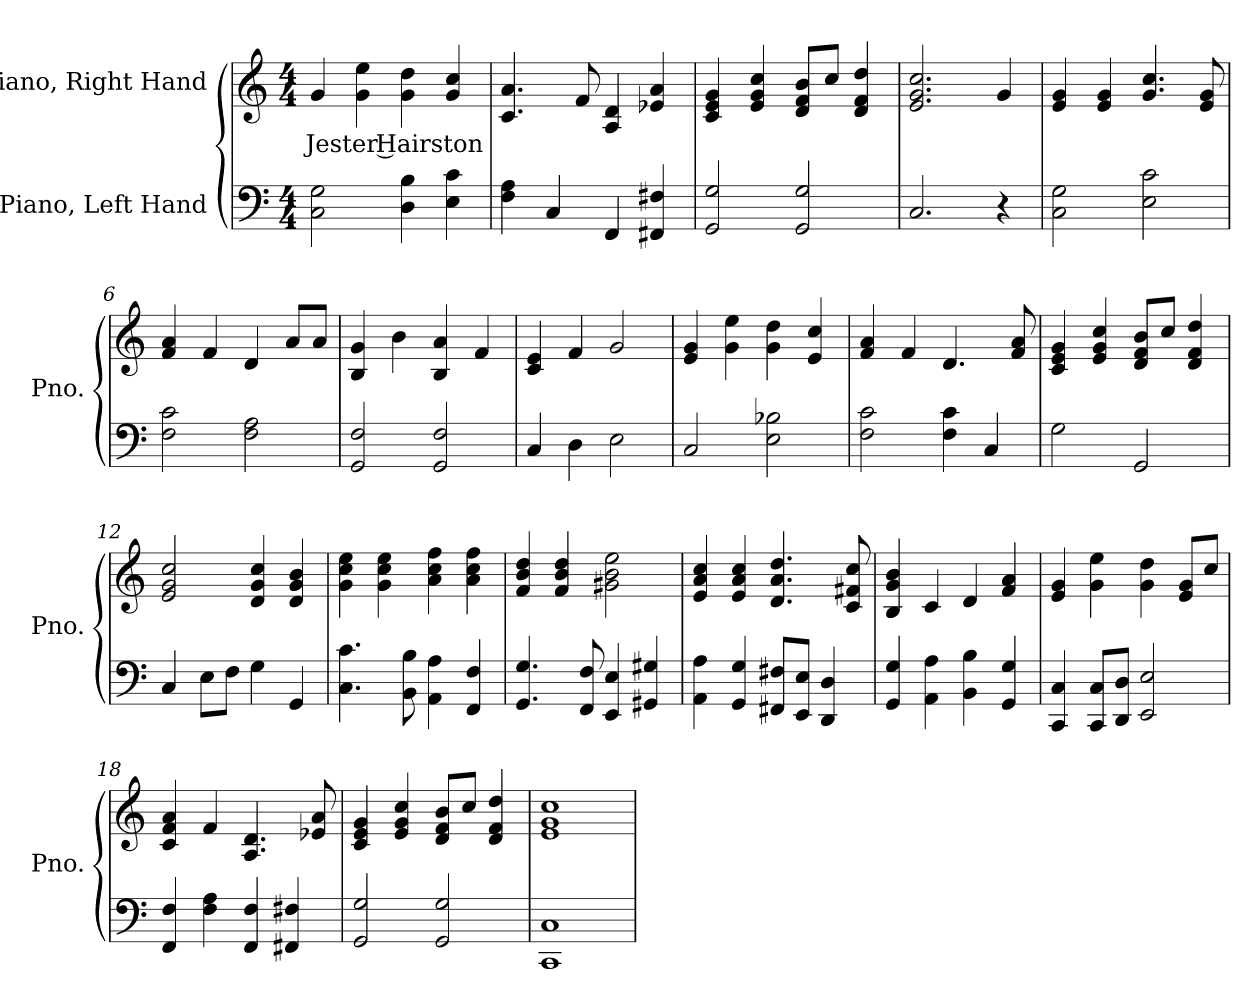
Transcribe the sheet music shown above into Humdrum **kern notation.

**kern	**kern	**text
*part2	*part1	*part1
*staff2	*staff1	*staff1
*I"Piano, Left Hand	*I"Piano, Right Hand	*
*I'Pno.	*I'Pno.	*
*clefF4	*clefG2	*
*k[]	*k[]	*
*M4/4	*M4/4	*
*MM100	*MM100	*
=1	=1	=1
!	!	!LO:LY:b
2C\ 2G\	4g/	Jester Hairston
.	4g\ 4ee\	.
4D\ 4B\	4g\ 4dd\	.
4E\ 4c\	4g/ 4cc/	.
=2	=2	=2
4F\ 4A\	4.c/ 4.a/	.
4C/	.	.
.	8f/	.
4FF/	4A/ 4d/	.
4FF#X/ 4F#X/	4e-X/ 4a/	.
=3	=3	=3
2GG/ 2G/	4c/ 4e/ 4g/	.
.	4e/ 4g/ 4cc/	.
2GG/ 2G/	8d/ 8f/ 8b/L	.
.	8cc/J	.
.	4d/ 4f/ 4dd/	.
=4	=4	=4
2.C/	2.e/ 2.g/ 2.cc/	.
4r	4g/	.
=5	=5	=5
2C\ 2G\	4e/ 4g/	.
.	4e/ 4g/	.
2E\ 2c\	4.g/ 4.cc/	.
.	8e/ 8g/	.
!!LO:LB:g=z
=6	=6	=6
2F\ 2c\	4f/ 4a/	.
.	4f/	.
2F\ 2A\	4d/	.
.	8a/L	.
.	8a/J	.
=7	=7	=7
2GG/ 2F/	4B/ 4g/	.
.	4b\	.
2GG/ 2F/	4B/ 4a/	.
.	4f/	.
=8	=8	=8
4C/	4c/ 4e/	.
4D\	4f/	.
2E\	2g/	.
=9	=9	=9
2C/	4e/ 4g/	.
.	4g\ 4ee\	.
2E\ 2B-X\	4g\ 4dd\	.
.	4e/ 4cc/	.
=10	=10	=10
2F\ 2c\	4f/ 4a/	.
.	4f/	.
4F\ 4c\	4.d/	.
4C/	.	.
.	8f/ 8a/	.
=11	=11	=11
2G\	4c/ 4e/ 4g/	.
.	4e/ 4g/ 4cc/	.
2GG/	8d/ 8f/ 8b/L	.
.	8cc/J	.
.	4d/ 4f/ 4dd/	.
=12	=12	=12
4C/	2e/ 2g/ 2cc/	.
8E\L	.	.
8F\J	.	.
4G\	4d/ 4g/ 4cc/	.
4GG/	4d/ 4g/ 4b/	.
=13	=13	=13
4.C\ 4.c\	4g\ 4cc\ 4ee\	.
.	4g\ 4cc\ 4ee\	.
8BB\ 8B\	.	.
4AA\ 4A\	4a\ 4cc\ 4ff\	.
4FF/ 4F/	4a\ 4cc\ 4ff\	.
!!LO:LB:g=z
=14	=14	=14
4.GG/ 4.G/	4f/ 4b/ 4dd/	.
.	4f/ 4b/ 4dd/	.
8FF/ 8F/	.	.
4EE/ 4E/	2g#X\ 2b\ 2ee\	.
4GG#X/ 4G#X/	.	.
=15	=15	=15
4AA\ 4A\	4e/ 4a/ 4cc/	.
4GG/ 4G/	4e/ 4a/ 4cc/	.
8FF#X/ 8F#X/L	4.d/ 4.a/ 4.dd/	.
8EE/ 8E/J	.	.
4DD/ 4D/	.	.
.	8c/ 8f#X/ 8cc/	.
=16	=16	=16
4GG/ 4G/	4B/ 4g/ 4b/	.
4AA\ 4A\	4c/	.
4BB\ 4B\	4d/	.
4GG/ 4G/	4f/ 4a/	.
=17	=17	=17
4CC/ 4C/	4e/ 4g/	.
8CC/ 8C/L	4g\ 4ee\	.
8DD/ 8D/J	.	.
2EE/ 2E/	4g\ 4dd\	.
.	8e/ 8g/L	.
.	8cc/J	.
=18	=18	=18
4FF/ 4F/	4c/ 4f/ 4a/	.
4F\ 4A\	4f/	.
4FF/ 4F/	4.A/ 4.d/	.
4FF#X/ 4F#X/	.	.
.	8e-X/ 8a/	.
=19	=19	=19
2GG/ 2G/	4c/ 4e/ 4g/	.
.	4e/ 4g/ 4cc/	.
2GG/ 2G/	8d/ 8f/ 8b/L	.
.	8cc/J	.
.	4d/ 4f/ 4dd/	.
=20	=20	=20
1CC 1C	1e 1g 1cc	.
=	=	=
*-	*-	*-
